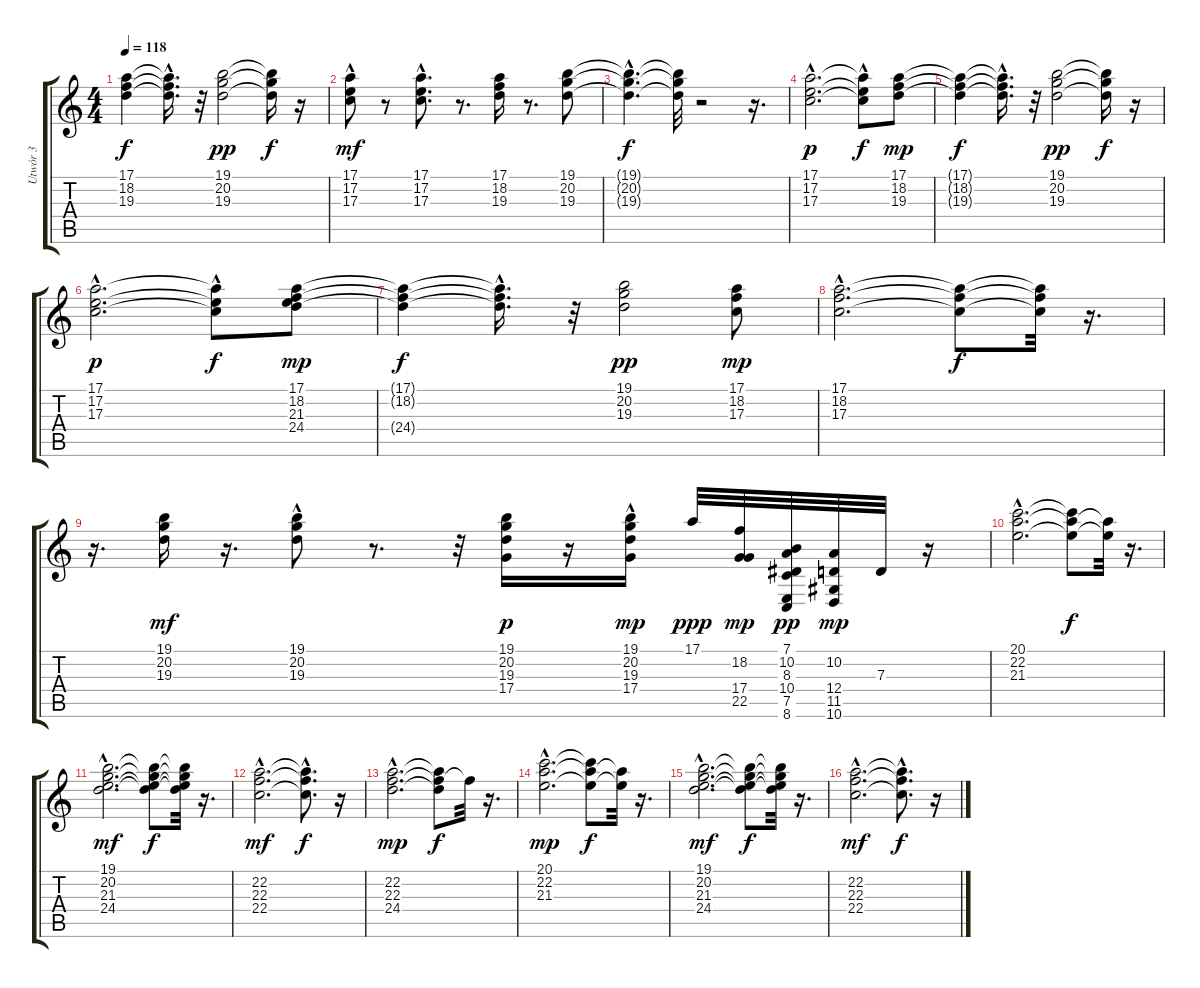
\track ("Utwór 3" "Utwór 3") {instrument rockorgan}
\staff {score tabs}
\tuning (E4 B3 G3 D3 A2 E2) {hide}
\ts (4 4)
\tempo 118
\clef g2
\ks c
(17.1{t} 18.2{t} 19.3{t}).4{dy f} (17.1{hac t} 18.2{hac t} 19.3{hac t}).16{d} r.32 (19.1 20.2 19.3).2{dy pp} (19.1{t} 20.2{t} 19.3{t}).16{dy f} r.16 |
(17.1 17.2{hac} 17.3{hac}).8{dy mf} r.8 (17.1{hac} 17.2 17.3).8{d} r.8{d} (17.1 18.2 19.3).16 r.8{d} (19.1 20.2 19.3).8 |
(19.1{hac t} 20.2{hac t} 19.3{hac t}).4{d dy f} (19.1{t} 20.2{t} 19.3{t}).32 r.2 r.16{d} |
(17.1{hac} 17.2{hac} 17.3{hac}).2{d dy p} (17.1{t} 17.2{hac t} 17.3{hac t}).8{dy f} (17.1 18.2 19.3).8{dy mp} |
(17.1{t} 18.2{t} 19.3{t}).4{dy f} (17.1{t} 18.2{hac t} 19.3{hac t}).16{d} r.32 (19.1 20.2 19.3).2{dy pp} (19.1{t} 20.2{t} 19.3{t}).16{dy f} r.16 |
(17.1{hac} 17.2{hac} 17.3{hac}).2{d dy p} (17.1{hac t} 17.2{t} 17.3{hac t}).8{dy f} (17.1 18.2 21.3 24.4).8{dy mp} |
(17.1{t} 18.2{t} 24.4{t}).4{dy f} (17.1{t} 18.2{hac t} 24.4{t}).16{d} r.32 (19.1 20.2 19.3).2{dy pp} (17.1 18.2 17.3).8{dy mp} |
(17.1{hac} 18.2{hac} 17.3{hac}).2{d} (17.1{t} 18.2{t} 17.3{t}).8{dy f} (17.1{t} 18.2{t} 17.3{t}).32 r.16{d} |
r.16{d} (19.1 20.2 19.3).16{dy mf} r.16{d} (19.1{hac} 20.2 19.3).8 r.8{d} r.32 (19.1 20.2 19.3 17.4).16{dy p} r.16 (19.1 20.2{hac} 19.3{hac} 17.4).16{dy mp} 17.1.32{dy ppp} (18.2 17.4 22.5).32{dy mp} (7.1 10.2 8.3 10.4 7.5 8.6).32{dy pp} (10.2 12.4 11.5 10.6).32{dy mp} 7.3.32 r.16 |
(20.1{hac} 22.2{hac} 21.3{hac}).2{d} (20.1{t} 22.2{t} 21.3{t}).8{dy f} (22.2{t} 21.3{t}).32 r.16{d} |
(19.1{hac} 20.2{hac} 21.3{hac} 24.4{hac}).2{d dy mf} (19.1{t} 20.2{t} 21.3{t} 24.4{t}).8{dy f} (19.1{t} 20.2{t} 21.3{t} 24.4{t}).32 r.16{d} |
(22.2{hac} 22.3{hac} 22.4{hac}).2{d dy mf} (22.2{hac t} 22.3{hac t} 22.4{hac t}).8{d dy f} r.16 |
(22.2{hac} 22.3{hac} 24.4{hac}).2{d dy mp} (22.2{t} 22.3{t} 24.4{t}).8{dy f} 22.3{t}.32 r.16{d} |
(20.1{hac} 22.2{hac} 21.3{hac}).2{d dy mp} (20.1{t} 22.2{t} 21.3{t}).8{dy f} (22.2{t} 21.3{t}).32 r.16{d} |
(19.1{hac} 20.2{hac} 21.3{hac} 24.4{hac}).2{d dy mf} (19.1{t} 20.2{t} 21.3{t} 24.4{t}).8{dy f} (19.1{t} 20.2{t} 21.3{t} 24.4{t}).32 r.16{d} |
(22.2{hac} 22.3{hac} 22.4{hac}).2{d dy mf} (22.2{hac t} 22.3{hac t} 22.4{hac t}).8{d dy f} r.16
